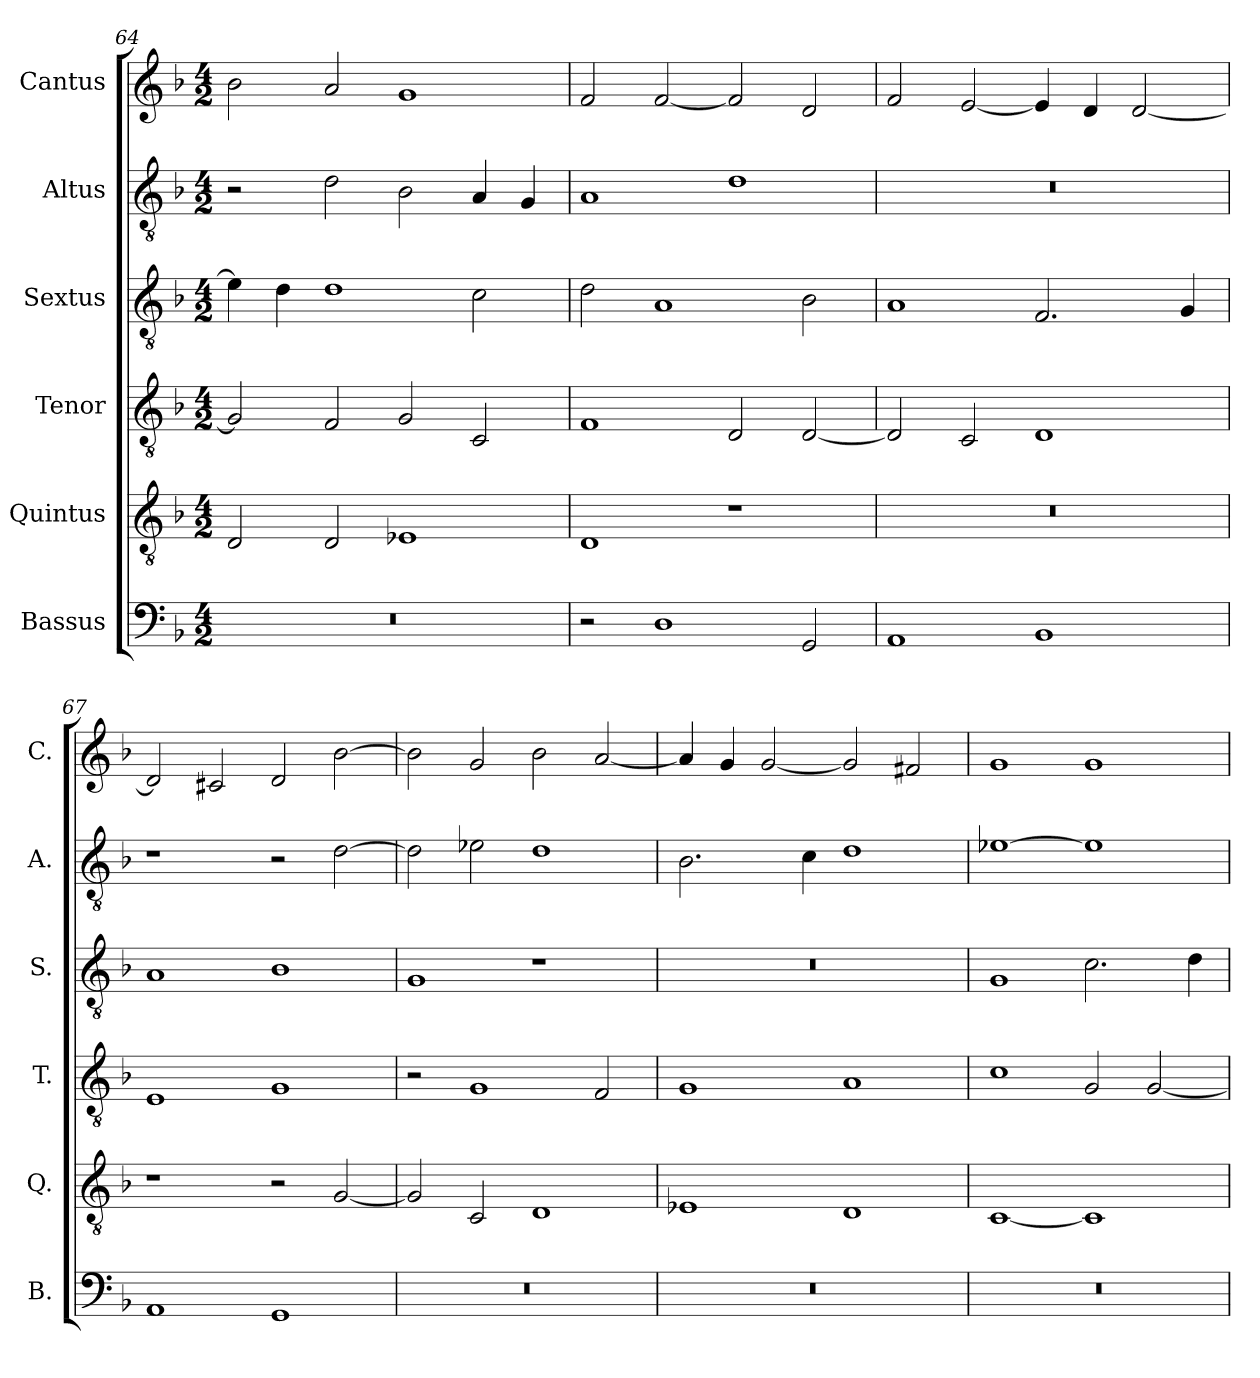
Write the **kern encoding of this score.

**kern	**kern	**kern	**kern	**kern	**kern
*part6	*part5	*part4	*part3	*part2	*part1
*staff6	*staff5	*staff4	*staff3	*staff2	*staff1
*I"Bassus	*I"Quintus	*I"Tenor	*I"Sextus	*I"Altus	*I"Cantus
*I'B.	*I'Q.	*I'T.	*I'S.	*I'A.	*I'C.
!!LO:LB:g=z
*clefF4	*clefGv2	*clefGv2	*clefGv2	*clefGv2	*clefG2
*k[b-]	*k[b-]	*k[b-]	*k[b-]	*k[b-]	*k[b-]
*F:	*F:	*F:	*F:	*F:	*F:
*M4/2	*M4/2	*M4/2	*M4/2	*M4/2	*M4/2
=64	=64	=64	=64	=64	=64
0r	2D/	2G/]	4e-\]	2r	2b-\
.	.	.	4d\	.	.
.	2D/	2F/	1d	2d\	2a/
.	1E-X	2G/	.	2B-\	1g
.	.	2C/	2c\	4A/	.
.	.	.	.	4G/	.
=65	=65	=65	=65	=65	=65
2r	1D	1F	2d\	1A	2f/
1D	.	.	1A	.	[2f/
.	1r	2D/	.	1d	2f/]
2GG/	.	[2D/	2B-\	.	2d/
=66	=66	=66	=66	=66	=66
1AA	0r	2D/]	1A	0r	2f/
.	.	2C/	.	.	[2e/
1BB-	.	1D	2.F/	.	4e/]
.	.	.	.	.	4d/
.	.	.	.	.	[2d/
.	.	.	4G/	.	.
=67	=67	=67	=67	=67	=67
1AA	1r	1E	1A	1r	2d/]
.	.	.	.	.	2c#X/
1GG	2r	1G	1B-	2r	2d/
.	[2G/	.	.	[2d\	[2b-\
=68	=68	=68	=68	=68	=68
0r	2G/]	2r	1G	2d\]	2b-\]
.	2C/	1G	.	2e-X\	2g/
.	1D	.	1r	1d	2b-\
.	.	2F/	.	.	[2a/
!!LO:PB:g=z
=69	=69	=69	=69	=69	=69
0r	1E-X	1G	0r	2.B-\	4a/]
.	.	.	.	.	4g/
.	.	.	.	.	[2g/
.	.	.	.	4c\	.
.	1D	1A	.	1d	2g/]
.	.	.	.	.	2f#X/
=70	=70	=70	=70	=70	=70
0r	[1C	1c	1G	[1e-X	1g
.	1C]	2G/	2.c\	1e-]	1g
.	.	[2G/	.	.	.
.	.	.	4d\	.	.
=	=	=	=	=	=
*-	*-	*-	*-	*-	*-
